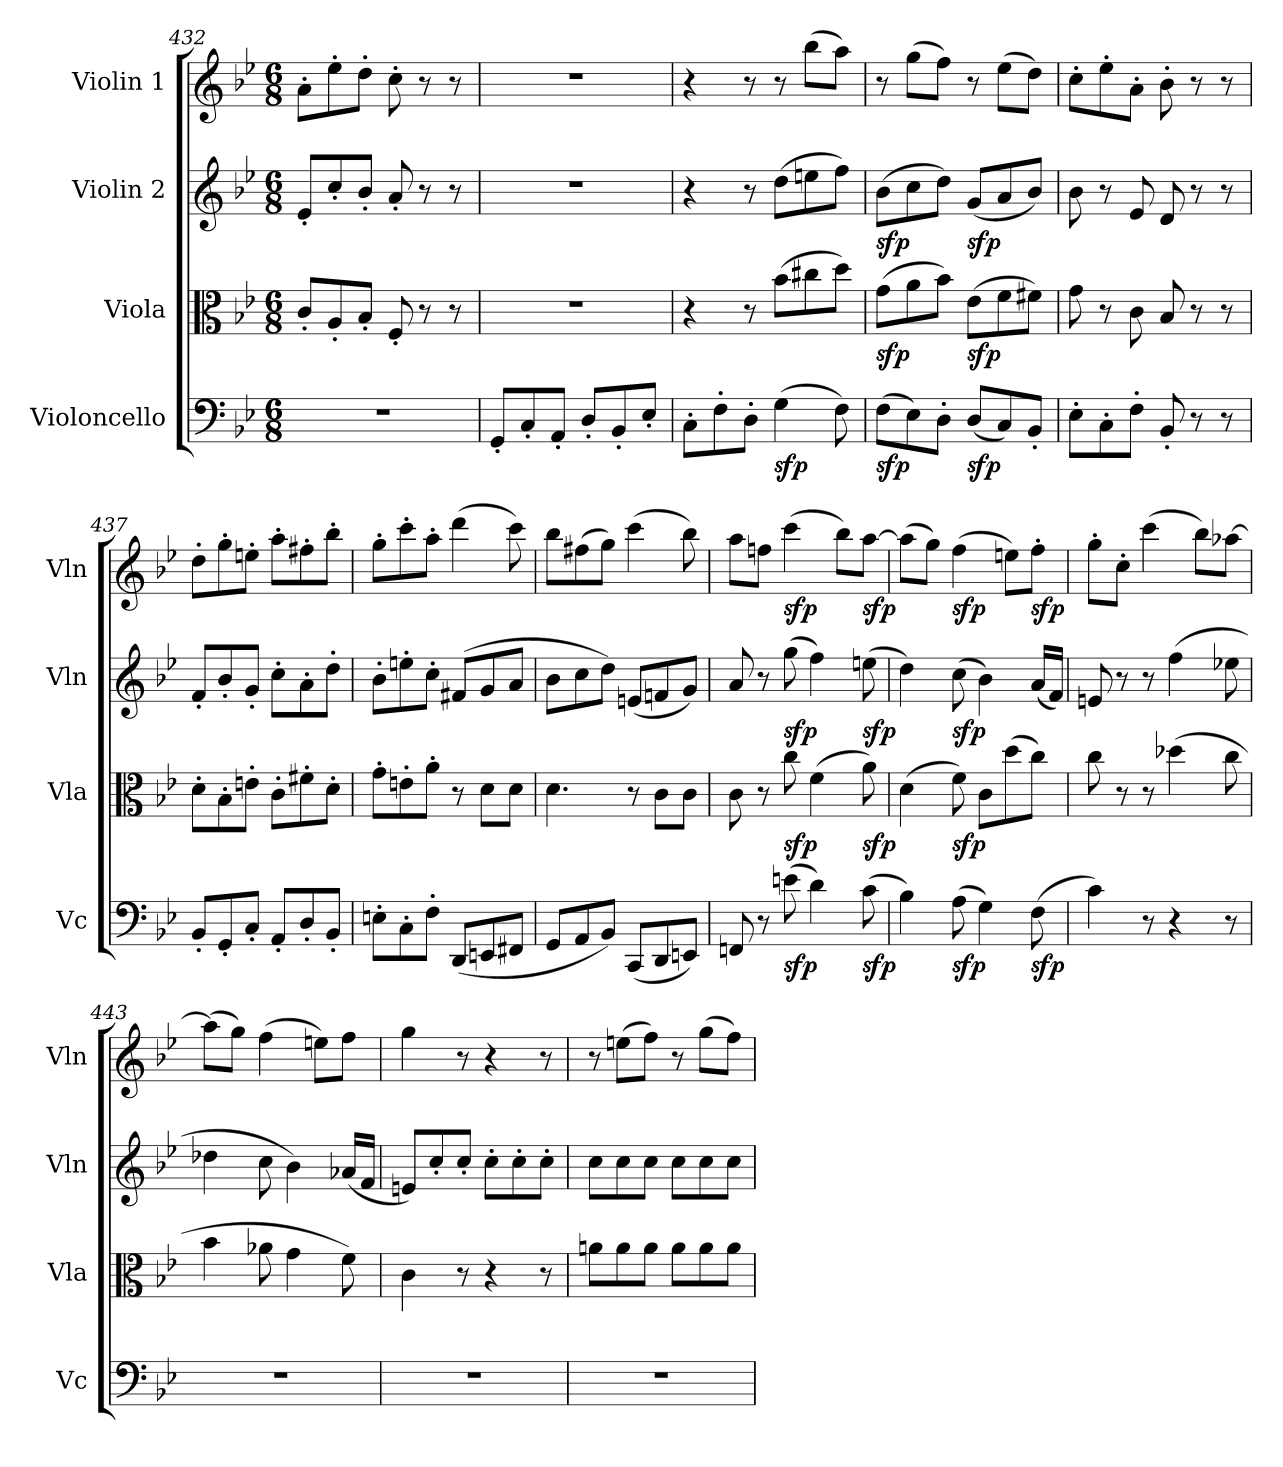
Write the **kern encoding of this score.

**kern	**dynam	**kern	**dynam	**kern	**dynam	**kern	**dynam
*part4	*part4	*part3	*part3	*part2	*part2	*part1	*part1
*staff4	*staff4	*staff3	*staff3	*staff2	*staff2	*staff1	*staff1
*I"Violoncello	*	*I"Viola	*	*I"Violin 2	*	*I"Violin 1	*
*I'Vc	*	*I'Vla	*	*I'Vln	*	*I'Vln	*
*clefF4	*	*clefC3	*	*clefG2	*	*clefG2	*
*k[b-e-]	*	*k[b-e-]	*	*k[b-e-]	*	*k[b-e-]	*
*M6/8	*	*M6/8	*	*M6/8	*	*M6/8	*
=432	=432	=432	=432	=432	=432	=432	=432
2.r	.	8c'/L	.	8e-'/L	.	8a'\L	.
.	.	8A'/	.	8cc'/	.	8ee-'\	.
.	.	8B-'/J	.	8b-'/J	.	8dd'\J	.
.	.	8F'/	.	8a'/	.	8cc'\	.
.	.	8r	.	8r	.	8r	.
.	.	8r	.	8r	.	8r	.
=433	=433	=433	=433	=433	=433	=433	=433
!	!LO:DY:b	!	!	!	!	!	!
8GG'/L	other-dynamics	2.r	.	2.r	.	2.r	.
8C'/	.	.	.	.	.	.	.
8AA'/J	.	.	.	.	.	.	.
8D'/L	.	.	.	.	.	.	.
8BB-'/	.	.	.	.	.	.	.
8E-'/J	.	.	.	.	.	.	.
=434	=434	=434	=434	=434	=434	=434	=434
8C'\L	.	4r	.	4r	.	4r	.
8F'\	.	.	.	.	.	.	.
8D'\J	.	8r	.	8r	.	8r	.
!	!LO:DY:b	!	!LO:DY:b	!	!LO:DY:b	!	!
(>4G\	sfp	(>8b-\L	other-dynamics	(>8dd\L	other-dynamics	8r	.
!	!	!	!	!	!	!	!LO:DY:b
.	.	8cc#X\	.	8een\	.	(>8bb-\L	other-dynamics
8F\)	.	8dd\J)	.	8ff\J)	.	8aa\J)	.
=435	=435	=435	=435	=435	=435	=435	=435
!	!LO:DY:b	!	!LO:DY:b	!	!LO:DY:b	!	!
(>8F\L	sfp	(>8g\L	sfp	(>8b-\L	sfp	8r	.
8E-\)	.	8a\	.	8cc\	.	(>8gg\L	.
8D'\J	.	8b-\J)	.	8dd\J)	.	8ff\J)	.
!	!LO:DY:b	!	!LO:DY:b	!	!LO:DY:b	!	!
(<8D/L	sfp	(>8e-\L	sfp	(<8g/L	sfp	8r	.
8C/)	.	8f\	.	8a/	.	(>8ee-\L	.
8BB-'/J	.	8f#X\J)	.	8b-/J)	.	8dd\J)	.
=436	=436	=436	=436	=436	=436	=436	=436
8E-'\L	.	8g\	.	8b-\	.	8cc'\L	.
8C'\	.	8r	.	8r	.	8ee-'\	.
8F'\J	.	8c\	.	8e-/	.	8a'\J	.
8BB-'/	.	8B-/	.	8d/	.	8b-'\	.
8r	.	8r	.	8r	.	8r	.
8r	.	8r	.	8r	.	8r	.
=437	=437	=437	=437	=437	=437	=437	=437
!	!LO:DY:b	!	!LO:DY:b	!	!LO:DY:b	!	!LO:DY:b
8BB-'/L	other-dynamics	8d'\L	other-dynamics	8f'/L	other-dynamics	8dd'\L	other-dynamics
8GG'/	.	8B-'\	.	8b-'/	.	8gg'\	.
8C'/J	.	8en'\J	.	8g'/J	.	8een'\J	.
8AA'/L	.	8c'\L	.	8cc'\L	.	8aa'\L	.
8D'/	.	8f#X'\	.	8a'\	.	8ff#X'\	.
8BB-'/J	.	8d'\J	.	8dd'\J	.	8bb-'\J	.
!!LO:LB:g=z
=438	=438	=438	=438	=438	=438	=438	=438
8En'\L	.	8g'\L	.	8b-'\L	.	8gg'\L	.
8C'\	.	8en'\	.	8een'\	.	8ccc'\	.
8F'\J	.	8a'\J	.	8cc'\J	.	8aa'\J	.
(<8DD/L	.	8r	.	(<8f#X/L	.	(>4ddd\	.
8EEn/	.	8d\L	.	8g/	.	.	.
8FF#X/J	.	8d\J	.	8a/J	.	8ccc\)	.
=439	=439	=439	=439	=439	=439	=439	=439
8GG/L	.	4.d\	.	8b-\L	.	8bb-\L	.
8AA/	.	.	.	8cc\	.	(>8ff#X\	.
8BB-/J)	.	.	.	8dd\J)	.	8gg\J)	.
(<8CC/L	.	8r	.	(<8en/L	.	(>4ccc\	.
8DD/	.	8c\L	.	8fn/	.	.	.
8EEn/J)	.	8c\J	.	8g/J)	.	8bb-\)	.
=440	=440	=440	=440	=440	=440	=440	=440
8FFn/	.	8c\	.	8a/	.	8aa\L	.
8r	.	8r	.	8r	.	8ffn\J	.
!	!LO:DY:b	!	!LO:DY:b	!	!LO:DY:b	!	!LO:DY:b
(>8en\	sfp	8cc\	sfp	(>8gg\	sfp	(>4ccc\	sfp
4d\)	.	(>4f\	.	4ff\)	.	.	.
.	.	.	.	.	.	8bb-\L)	.
!	!LO:DY:b	!	!LO:DY:b	!	!LO:DY:b	!	!LO:DY:b
(>8c\	sfp	8a\)	sfp	(>8een\	sfp	[8aa\J	sfp
=441	=441	=441	=441	=441	=441	=441	=441
4B-\)	.	(>4d\	.	4dd\)	.	(>8aa\L]	.
.	.	.	.	.	.	8gg\J)	.
!	!LO:DY:b	!	!LO:DY:b	!	!LO:DY:b	!	!LO:DY:b
(>8A\	sfp	8f\)	sfp	(>8cc\	sfp	(>4ff\	sfp
4G\)	.	8c\L	.	4b-\)	.	.	.
!	!	!	!LO:DY:b	!	!	!	!
.	.	(>8dd\	other-dynamics	.	.	8een\L)	.
!	!LO:DY:b	!	!	!	!LO:DY:b	!	!LO:DY:b
(>8F\	sfp	8cc\J)	.	(<16a/LL	other-dynamics	8ff'\J	sfp
.	.	.	.	16f/JJ)	.	.	.
=442	=442	=442	=442	=442	=442	=442	=442
!	!LO:DY:b	!	!	!	!	!	!LO:DY:b
4c\)	other-dynamics	8cc\	.	8en/	.	8gg'\L	other-dynamics
.	.	8r	.	8r	.	8cc'\J	.
!	!	!	!	!	!	!	!LO:DY:b
8r	.	8r	.	8r	.	(>4ccc\	other-dynamics
!	!	!	!LO:DY:b	!	!LO:DY:b	!	!
4r	.	(>4dd-X\	other-dynamics	(>4ff\	other-dynamics	.	.
.	.	.	.	.	.	8bb-\L)	.
8r	.	8cc\	.	8ee-X\	.	[8aa-X\J	.
=443	=443	=443	=443	=443	=443	=443	=443
2.r	.	4b-\	.	4dd-X\	.	(>8aa-\L]	.
.	.	.	.	.	.	8gg\J)	.
.	.	8a-X\	.	8cc\	.	(>4ff\	.
.	.	4g\	.	4b-\)	.	.	.
.	.	.	.	.	.	8een\L)	.
.	.	8f\)	.	(<16a-X/LL	.	8ff\J	.
.	.	.	.	16f/JJ	.	.	.
=444	=444	=444	=444	=444	=444	=444	=444
2.r	.	4c\	.	8en/L)	.	4gg\	.
.	.	.	.	8cc'/	.	.	.
.	.	8r	.	8cc'/J	.	8r	.
.	.	4r	.	8cc'\L	.	4r	.
.	.	.	.	8cc'\	.	.	.
.	.	8r	.	8cc'\J	.	8r	.
=445	=445	=445	=445	=445	=445	=445	=445
2.r	.	8an\L	.	8cc\L	.	8r	.
!	!	!	!	!	!	!	!LO:DY:b
.	.	8a\	.	8cc\	.	(>8een\L	other-dynamics
.	.	8a\J	.	8cc\J	.	8ff\J)	.
.	.	8a\L	.	8cc\L	.	8r	.
.	.	8a\	.	8cc\	.	(>8gg\L	.
.	.	8a\J	.	8cc\J	.	8ff\J)	.
=	=	=	=	=	=	=	=
*-	*-	*-	*-	*-	*-	*-	*-
